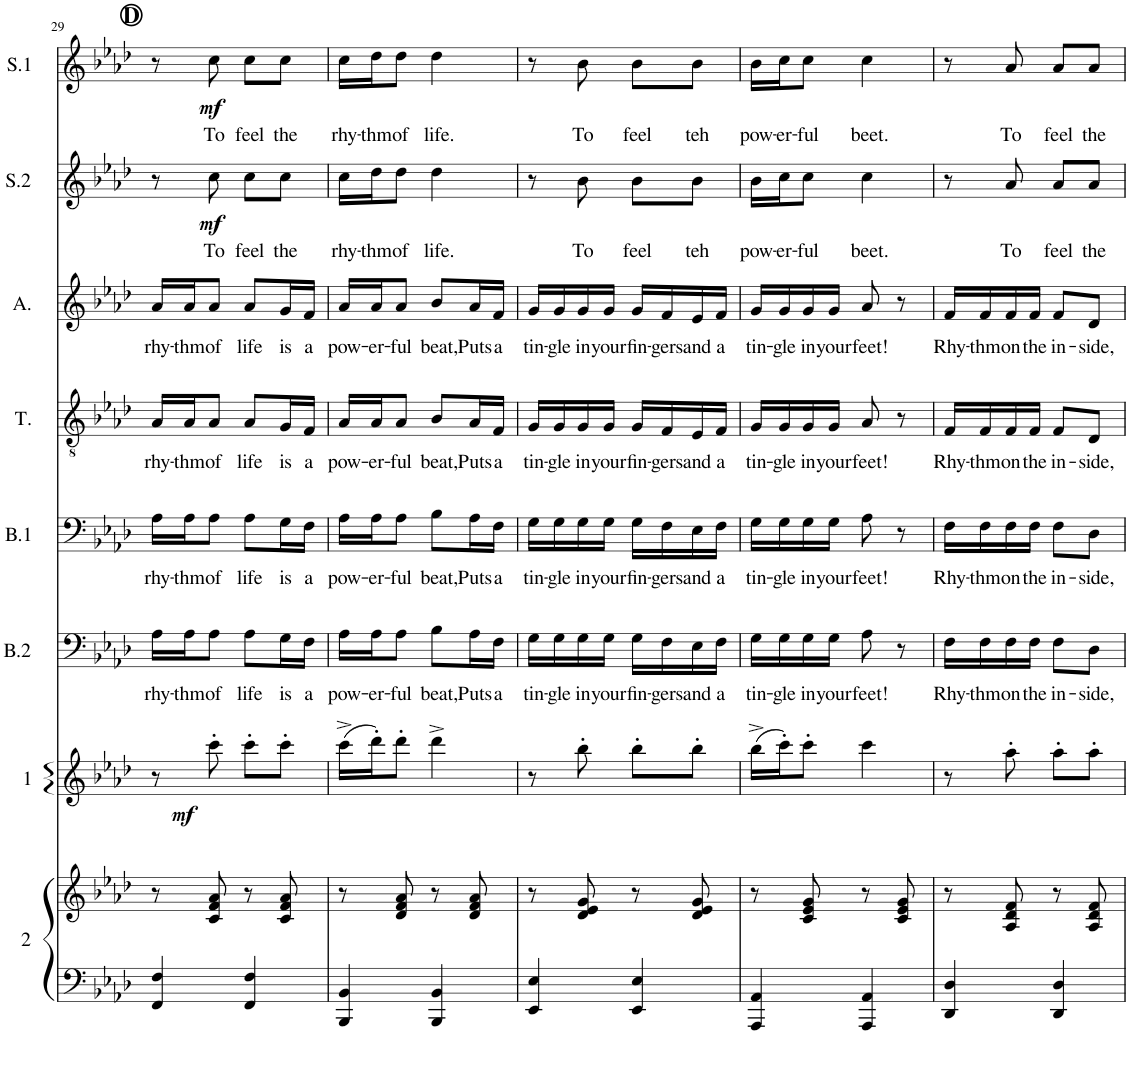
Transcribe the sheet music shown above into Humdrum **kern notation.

**kern	**kern	**kern	**dynam	**kern	**text	**kern	**text	**kern	**text	**kern	**text	**kern	**text	**dynam	**kern	**text	**dynam
*part8	*part8	*part7	*part7	*part6	*part6	*part5	*part5	*part4	*part4	*part3	*part3	*part2	*part2	*part2	*part1	*part1	*part1
*staff9	*staff8	*staff7	*staff7	*staff6	*staff6	*staff5	*staff5	*staff4	*staff4	*staff3	*staff3	*staff2	*staff2	*staff2	*staff1	*staff1	*staff1
*I"SECUNDO	*	*I"PRIMO	*	*I"Bas 2	*	*I"Bas 1	*	*I"Tenor	*	*I"Alt	*	*I"Sopraan 2	*	*	*I"Sopraan 1	*	*
*	*	*	*	*I'B.2	*	*I'B.1	*	*I'T.	*	*I'A.	*	*I'S.2	*	*	*I'S.1	*	*
!!LO:PB:g=z
*clefF4	*clefG2	*clefG2	*	*clefF4	*	*clefF4	*	*clefGv2	*	*clefG2	*	*clefG2	*	*	*clefG2	*	*
*	*	*	*	*	*	*	*	*	*	*	*	*	*	*	*Trd1c2	*	*
*k[b-e-a-d-]	*k[b-e-a-d-]	*k[b-e-a-d-]	*	*k[b-e-a-d-]	*	*k[b-e-a-d-]	*	*k[b-e-a-d-]	*	*k[b-e-a-d-]	*	*k[b-e-a-d-]	*	*	*k[b-e-a-d-]	*	*
*M2/4	*M2/4	*M2/4	*	*M2/4	*	*M2/4	*	*M2/4	*	*M2/4	*	*M2/4	*	*	*M2/4	*	*
!!LO:REH:place=s1:a:B:cj:enc=circle:fs=14:t=D
=29	=29	=29	=29	=29	=29	=29	=29	=29	=29	=29	=29	=29	=29	=29	=29	=29	=29
!	!	!	!	!	!LO:LY:b	!	!LO:LY:b	!	!LO:LY:b	!	!LO:LY:b	!	!	!	!	!	!
4FF/ 4F/	8r	8r	.	16A-\LL	rhy-	16A-\LL	rhy-	16A-/LL	rhy-	16a-/LL	rhy-	8r	.	.	8r	.	.
!	!	!	!	!	!LO:LY:b	!	!LO:LY:b	!	!LO:LY:b	!	!LO:LY:b	!	!	!	!	!	!
.	.	.	.	16A-\J	-thm	16A-\J	-thm	16A-/J	-thm	16a-/J	-thm	.	.	.	.	.	.
!	!	!	!LO:DY:b	!	!LO:LY:b	!	!LO:LY:b	!	!LO:LY:b	!	!LO:LY:b	!	!LO:LY:b	!LO:DY:b	!	!LO:LY:b	!LO:DY:b
.	8c/ 8f/ 8a-/	8ccc'\	mf	8A-\J	of	8A-\J	of	8A-/J	of	8a-/J	of	8cc\	To	mf	8cc\	To	mf
!	!	!	!	!	!LO:LY:b	!	!LO:LY:b	!	!LO:LY:b	!	!LO:LY:b	!	!LO:LY:b	!	!	!LO:LY:b	!
4FF/ 4F/	8r	8ccc'\L	.	8A-\L	life	8A-\L	life	8A-/L	life	8a-/L	life	8cc\L	feel	.	8cc\L	feel	.
!	!	!	!	!	!LO:LY:b	!	!LO:LY:b	!	!LO:LY:b	!	!LO:LY:b	!	!LO:LY:b	!	!	!LO:LY:b	!
.	8c/ 8f/ 8a-/	8ccc'\J	.	16G\L	is	16G\L	is	16G/L	is	16g/L	is	8cc\J	the	.	8cc\J	the	.
!	!	!	!	!	!LO:LY:b	!	!LO:LY:b	!	!LO:LY:b	!	!LO:LY:b	!	!	!	!	!	!
.	.	.	.	16F\JJ	a	16F\JJ	a	16F/JJ	a	16f/JJ	a	.	.	.	.	.	.
=30	=30	=30	=30	=30	=30	=30	=30	=30	=30	=30	=30	=30	=30	=30	=30	=30	=30
!	!	!	!	!	!LO:LY:b	!	!LO:LY:b	!	!LO:LY:b	!	!LO:LY:b	!	!LO:LY:b	!	!	!LO:LY:b	!
4BBB-/ 4BB-/	8r	(16ccc^\LL	.	16A-\LL	pow-	16A-\LL	pow-	16A-/LL	pow-	16a-/LL	pow-	16cc\LL	rhy-	.	16cc\LL	rhy-	.
!	!	!	!	!	!LO:LY:b	!	!LO:LY:b	!	!LO:LY:b	!	!LO:LY:b	!	!LO:LY:b	!	!	!LO:LY:b	!
.	.	16ddd-'\J)	.	16A-\J	-er-	16A-\J	-er-	16A-/J	-er-	16a-/J	-er-	16dd-\J	-thm	.	16dd-\J	-thm	.
!	!	!	!	!	!LO:LY:b	!	!LO:LY:b	!	!LO:LY:b	!	!LO:LY:b	!	!LO:LY:b	!	!	!LO:LY:b	!
.	8d-/ 8f/ 8a-/	8ddd-'\J	.	8A-\J	-ful	8A-\J	-ful	8A-/J	-ful	8a-/J	-ful	8dd-\J	of	.	8dd-\J	of	.
!	!	!	!	!	!LO:LY:b	!	!LO:LY:b	!	!LO:LY:b	!	!LO:LY:b	!	!LO:LY:b	!	!	!LO:LY:b	!
4BBB-/ 4BB-/	8r	4ddd-^\	.	8B-\L	beat,	8B-\L	beat,	8B-/L	beat,	8b-/L	beat,	4dd-\	life.	.	4dd-\	life.	.
!	!	!	!	!	!LO:LY:b	!	!LO:LY:b	!	!LO:LY:b	!	!LO:LY:b	!	!	!	!	!	!
.	8d-/ 8f/ 8a-/	.	.	16A-\L	Puts	16A-\L	Puts	16A-/L	Puts	16a-/L	Puts	.	.	.	.	.	.
!	!	!	!	!	!LO:LY:b	!	!LO:LY:b	!	!LO:LY:b	!	!LO:LY:b	!	!	!	!	!	!
.	.	.	.	16F\JJ	a	16F\JJ	a	16F/JJ	a	16f/JJ	a	.	.	.	.	.	.
=31	=31	=31	=31	=31	=31	=31	=31	=31	=31	=31	=31	=31	=31	=31	=31	=31	=31
!	!	!	!	!	!LO:LY:b	!	!LO:LY:b	!	!LO:LY:b	!	!LO:LY:b	!	!	!	!	!	!
4EE-/ 4E-/	8r	8r	.	16G\LL	tin-	16G\LL	tin-	16G/LL	tin-	16g/LL	tin-	8r	.	.	8r	.	.
!	!	!	!	!	!LO:LY:b	!	!LO:LY:b	!	!LO:LY:b	!	!LO:LY:b	!	!	!	!	!	!
.	.	.	.	16G\	-gle	16G\	-gle	16G/	-gle	16g/	-gle	.	.	.	.	.	.
!	!	!	!	!	!LO:LY:b	!	!LO:LY:b	!	!LO:LY:b	!	!LO:LY:b	!	!LO:LY:b	!	!	!LO:LY:b	!
.	8d-/ 8e-/ 8g/	8bb-'\	.	16G\	in	16G\	in	16G/	in	16g/	in	8b-\	To	.	8b-\	To	.
!	!	!	!	!	!LO:LY:b	!	!LO:LY:b	!	!LO:LY:b	!	!LO:LY:b	!	!	!	!	!	!
.	.	.	.	16G\JJ	your	16G\JJ	your	16G/JJ	your	16g/JJ	your	.	.	.	.	.	.
!	!	!	!	!	!LO:LY:b	!	!LO:LY:b	!	!LO:LY:b	!	!LO:LY:b	!	!LO:LY:b	!	!	!LO:LY:b	!
4EE-/ 4E-/	8r	8bb-'\L	.	16G\LL	fin-	16G\LL	fin-	16G/LL	fin-	16g/LL	fin-	8b-\L	feel	.	8b-\L	feel	.
!	!	!	!	!	!LO:LY:b	!	!LO:LY:b	!	!LO:LY:b	!	!LO:LY:b	!	!	!	!	!	!
.	.	.	.	16F\	-gers	16F\	-gers	16F/	-gers	16f/	-gers	.	.	.	.	.	.
!	!	!	!	!	!LO:LY:b	!	!LO:LY:b	!	!LO:LY:b	!	!LO:LY:b	!	!LO:LY:b	!	!	!LO:LY:b	!
.	8d-/ 8e-/ 8g/	8bb-'\J	.	16E-\	and	16E-\	and	16E-/	and	16e-/	and	8b-\J	teh	.	8b-\J	teh	.
!	!	!	!	!	!LO:LY:b	!	!LO:LY:b	!	!LO:LY:b	!	!LO:LY:b	!	!	!	!	!	!
.	.	.	.	16F\JJ	a	16F\JJ	a	16F/JJ	a	16f/JJ	a	.	.	.	.	.	.
=32	=32	=32	=32	=32	=32	=32	=32	=32	=32	=32	=32	=32	=32	=32	=32	=32	=32
!	!	!	!	!	!LO:LY:b	!	!LO:LY:b	!	!LO:LY:b	!	!LO:LY:b	!	!LO:LY:b	!	!	!LO:LY:b	!
4AAA-/ 4AA-/	8r	(16bb-^\LL	.	16G\LL	tin-	16G\LL	tin-	16G/LL	tin-	16g/LL	tin-	16b-\LL	pow-	.	16b-\LL	pow-	.
!	!	!	!	!	!LO:LY:b	!	!LO:LY:b	!	!LO:LY:b	!	!LO:LY:b	!	!LO:LY:b	!	!	!LO:LY:b	!
.	.	16ccc'\J)	.	16G\	-gle	16G\	-gle	16G/	-gle	16g/	-gle	16cc\J	-er-	.	16cc\J	-er-	.
!	!	!	!	!	!LO:LY:b	!	!LO:LY:b	!	!LO:LY:b	!	!LO:LY:b	!	!LO:LY:b	!	!	!LO:LY:b	!
.	8c/ 8e-/ 8g/	8ccc'\J	.	16G\	in	16G\	in	16G/	in	16g/	in	8cc\J	-ful	.	8cc\J	-ful	.
!	!	!	!	!	!LO:LY:b	!	!LO:LY:b	!	!LO:LY:b	!	!LO:LY:b	!	!	!	!	!	!
.	.	.	.	16G\JJ	your	16G\JJ	your	16G/JJ	your	16g/JJ	your	.	.	.	.	.	.
!	!	!	!	!	!LO:LY:b	!	!LO:LY:b	!	!LO:LY:b	!	!LO:LY:b	!	!LO:LY:b	!	!	!LO:LY:b	!
4AAA-/ 4AA-/	8r	4ccc\	.	8A-\	feet!	8A-\	feet!	8A-/	feet!	8a-/	feet!	4cc\	beet.	.	4cc\	beet.	.
.	8c/ 8e-/ 8g/	.	.	8r	.	8r	.	8r	.	8r	.	.	.	.	.	.	.
=33	=33	=33	=33	=33	=33	=33	=33	=33	=33	=33	=33	=33	=33	=33	=33	=33	=33
!	!	!	!	!	!LO:LY:b	!	!LO:LY:b	!	!LO:LY:b	!	!LO:LY:b	!	!	!	!	!	!
4DD-/ 4D-/	8r	8r	.	16F\LL	Rhy-	16F\LL	Rhy-	16F/LL	Rhy-	16f/LL	Rhy-	8r	.	.	8r	.	.
!	!	!	!	!	!LO:LY:b	!	!LO:LY:b	!	!LO:LY:b	!	!LO:LY:b	!	!	!	!	!	!
.	.	.	.	16F\	-thm	16F\	-thm	16F/	-thm	16f/	-thm	.	.	.	.	.	.
!	!	!	!	!	!LO:LY:b	!	!LO:LY:b	!	!LO:LY:b	!	!LO:LY:b	!	!LO:LY:b	!	!	!LO:LY:b	!
.	8A-/ 8d-/ 8f/	8aa-'\	.	16F\	on	16F\	on	16F/	on	16f/	on	8a-/	To	.	8a-/	To	.
!	!	!	!	!	!LO:LY:b	!	!LO:LY:b	!	!LO:LY:b	!	!LO:LY:b	!	!	!	!	!	!
.	.	.	.	16F\JJ	the	16F\JJ	the	16F/JJ	the	16f/JJ	the	.	.	.	.	.	.
!	!	!	!	!	!LO:LY:b	!	!LO:LY:b	!	!LO:LY:b	!	!LO:LY:b	!	!LO:LY:b	!	!	!LO:LY:b	!
4DD-/ 4D-/	8r	8aa-'\L	.	8F\L	in-	8F\L	in-	8F/L	in-	8f/L	in-	8a-/L	feel	.	8a-/L	feel	.
!	!	!	!	!	!LO:LY:b	!	!LO:LY:b	!	!LO:LY:b	!	!LO:LY:b	!	!LO:LY:b	!	!	!LO:LY:b	!
.	8A-/ 8d-/ 8f/	8aa-'\J	.	8D-\J	-side,	8D-\J	-side,	8D-/J	-side,	8d-/J	-side,	8a-/J	the	.	8a-/J	the	.
=	=	=	=	=	=	=	=	=	=	=	=	=	=	=	=	=	=
*-	*-	*-	*-	*-	*-	*-	*-	*-	*-	*-	*-	*-	*-	*-	*-	*-	*-
